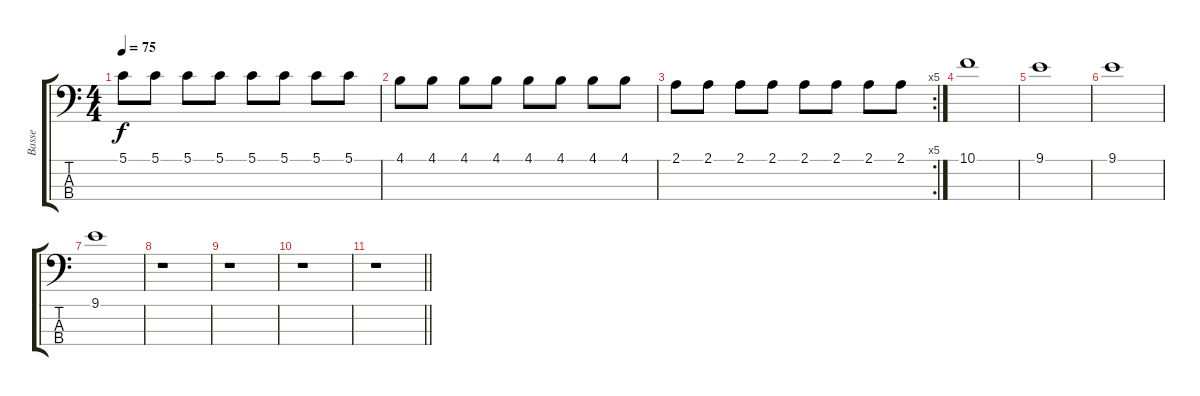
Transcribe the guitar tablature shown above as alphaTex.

\track ("Basse" "Basse") {instrument electricbassfinger}
\staff {score tabs}
\tuning (G2 D2 A1 E1) {hide}
\ts (4 4)
\tempo 75
\clef f4
\ks c
5.1.8{dy f} 5.1.8 5.1.8 5.1.8 5.1.8 5.1.8 5.1.8 5.1.8 |
4.1.8 4.1.8 4.1.8 4.1.8 4.1.8 4.1.8 4.1.8 4.1.8 |
\rc 5
2.1.8 2.1.8 2.1.8 2.1.8 2.1.8 2.1.8 2.1.8 2.1.8 |
10.1.1 |
9.1.1 |
9.1.1 |
9.1.1 |
r.1 |
r.1 |
r.1 |
\barLineRight lightlight
r.1
